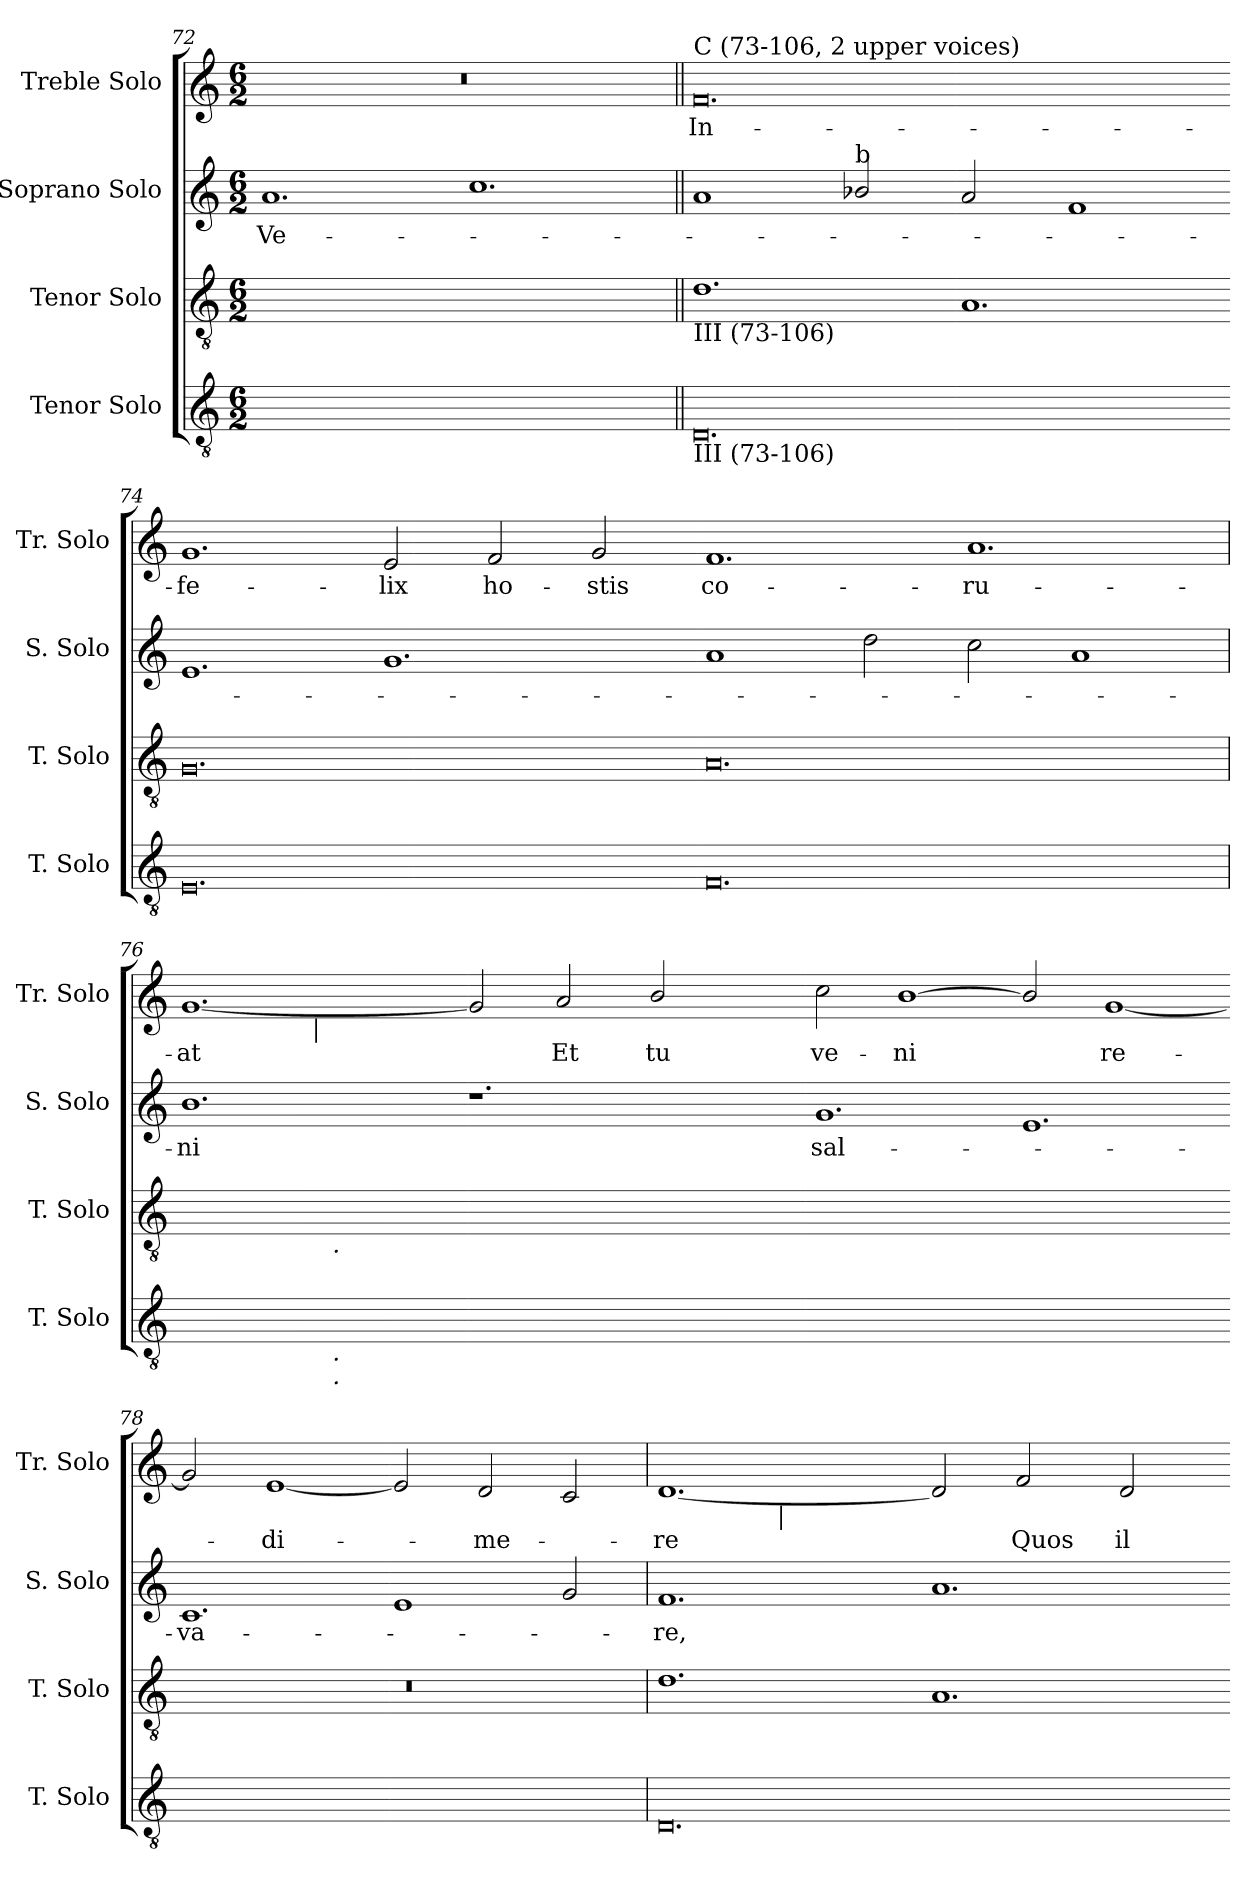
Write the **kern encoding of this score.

**kern	**kern	**kern	**text	**kern	**text
*part4	*part3	*part2	*part2	*part1	*part1
*staff4	*staff3	*staff2	*staff2	*staff1	*staff1
*I"Tenor Solo	*I"Tenor Solo	*I"Soprano Solo	*	*I"Treble Solo	*
*I'T. Solo	*I'T. Solo	*I'S. Solo	*	*I'Tr. Solo	*
*clefGv2	*clefGv2	*clefG2	*	*clefG2	*
*ITrd7c12	*ITrd7c12	*	*	*	*
*k[]	*k[]	*k[]	*	*k[]	*
*C:	*C:	*C:	*	*C:	*
*M6/2	*M6/2	*M6/2	*	*M6/2	*
=72	=72	=72	=72	=72	=72
!	!	!	!LO:LY:b:color=#000000	!LO:N:vis=1	!
0.AAiyy]	0.Ciyy]	1.ai	Ve-	0.r	.
.	.	1.cci	.	.	.
!!LO:PB:g=z
=73||	=73||	=73||	=73||	=73||	=73||
!	!	!	!	!LO:TX:a:t=C (73-106, 2 upper voices)	!
!	!LO:TX:b:t=III (73-106)	!	!	!	!
!LO:TX:b:t=III (73-106)	!	!	!	!	!
!	!	!	!	!	!LO:LY:b:color=#000000
0.DDi	1.Di	1ai	.	0.fi	In-
!	!	!LO:TX:a:t=b	!	!	!
.	.	2b-i/	.	.	.
.	1.AAi	2ai/	.	.	.
.	.	1fi	.	.	.
=74-	=74-	=74-	=74-	=74-	=74-
!	!	!	!	!	!LO:LY:b:color=#000000
0.EEi	0.GGi	1.ei	.	1.gi	-fe-
!	!	!	!	!	!LO:LY:b:color=#000000
.	.	1.gi	.	2ei/	-lix
!	!	!	!	!	!LO:LY:b:color=#000000
.	.	.	.	2fi/	ho-
!	!	!	!	!	!LO:LY:b:color=#000000
.	.	.	.	2gi/	-stis
=75-	=75-	=75-	=75-	=75-	=75-
!	!	!	!	!	!LO:LY:b:color=#000000
0.FFi	0.AAi	1ai	.	1.fi	co-
.	.	2ddi\	.	.	.
!	!	!	!	!	!LO:LY:b:color=#000000
.	.	2cci\	.	1.ai	-ru-
.	.	1ai	.	.	.
=76	=76	=76	=76	=76	=76
!	!	!	!LO:LY:b:color=#000000	!	!
!	!	!	!	!	!LO:LY:b:color=#000000
*^	*^	*	*	*^	*
[<0.EEiyy	2ryy	[<0.BBiyy	2ryy	1.bi	-ni	[<1.gi	4ryy	-at
.	.	.	.	.	.	.	8ryy	.
.	.	.	.	.	.	.	16ryy	.
.	.	.	.	.	.	.	32ryy	.
.	.	.	.	.	.	.	512ryy	.
!	!	!	!	!	!	!	!LO:TX:b:i:t=|	!
.	.	.	.	.	.	.	1ryy	.
.	256.ryy	.	256.ryy	.	.	.	.	.
!	!	!	!LO:TX:b:i:t=.	!	!	!	!	!
!	!LO:TX:b:i:t=.	!	!	!	!	!	!	!
!	!LO:TX:b:i:t=.	!	!	!	!	!	!	!
.	1ryy	.	1ryy	.	.	.	.	.
.	.	.	.	.	.	.	1ryy	.
.	.	.	.	1.r	.	2gi/]	.	.
.	1ryy	.	1ryy	.	.	.	.	.
!	!	!	!	!	!	!	!	!LO:LY:b:color=#000000
.	.	.	.	.	.	2ai/	.	Et
.	.	.	.	.	.	.	2ryy	.
!	!	!	!	!	!	!	!	!LO:LY:b:color=#000000
.	.	.	.	.	.	2bi/	.	tu
.	4ryy	.	4ryy	.	.	.	.	.
.	8ryy	.	8ryy	.	.	.	.	.
.	16ryy	.	16ryy	.	.	.	.	.
.	32ryy	.	32ryy	.	.	.	.	.
.	.	.	.	.	.	.	64...ryy	.
.	64ryy	.	64ryy	.	.	.	.	.
.	128ryy	.	128ryy	.	.	.	.	.
.	512ryy	.	512ryy	.	.	.	.	.
*v	*v	*	*	*	*	*v	*v	*
*	*v	*v	*	*	*	*
=77-	=77-	=77-	=77-	=77-	=77-
*^	*^	*	*	*^	*
!	!	!	!	!	!LO:LY:b:color=#000000	!	!	!
*v	*v	*	*	*	*	*v	*v	*
*	*v	*v	*	*	*	*
*^	*^	*	*	*^	*
!	!	!	!	!	!	!	!	!LO:LY:b:color=#000000
*v	*v	*	*	*	*	*v	*v	*
*	*v	*v	*	*	*	*
0.EEiyy_<	0.BBiyy]	1.gi	sal-	2cci\	ve-
!	!	!	!	!	!LO:LY:b:color=#000000
.	.	.	.	[<1bi	-ni
.	.	1.ei	.	2bi/]	.
!	!	!	!	!	!LO:LY:b:color=#000000
.	.	.	.	[<1gi	re-
=78-	=78-	=78-	=78-	=78-	=78-
!	!LO:N:vis=1	!	!	!	!
!	!	!	!LO:LY:b:color=#000000	!	!
0.EEiyy]	0.r	1.ci	-va-	2gi/]	.
!	!	!	!	!	!LO:LY:b:color=#000000
.	.	.	.	[<1ei	-di-
.	.	1ei	.	2ei/]	.
!	!	!	!	!	!LO:LY:b:color=#000000
.	.	.	.	2di/	-me-
.	.	2gi/	.	2ci/	.
!!LO:LB:g=z
=79	=79	=79	=79	=79	=79
!	!	!	!LO:LY:b:color=#000000	!	!
!	!	!	!	!	!LO:LY:b:color=#000000
*	*	*	*	*^	*
0.DDi	1.Di	1.fi	-re,	[<1.di	4ryy	-re
.	.	.	.	.	8ryy	.
.	.	.	.	.	32ryy	.
.	.	.	.	.	64ryy	.
.	.	.	.	.	1024ryy	.
!	!	!	!	!	!LO:TX:b:i:t=|	!
.	.	.	.	.	1ryy	.
.	.	.	.	.	1ryy	.
.	1.AAi	1.ai	.	2di/]	.	.
!	!	!	!	!	!	!LO:LY:b:color=#000000
.	.	.	.	2fi/	.	Quos
.	.	.	.	.	2ryy	.
!	!	!	!	!	!	!LO:LY:b:color=#000000
.	.	.	.	2di/	.	il-
.	.	.	.	.	16ryy	.
.	.	.	.	.	128...ryy	.
*	*	*	*	*v	*v	*
=-	=-	=-	=-	=-	=-
*-	*-	*-	*-	*-	*-
